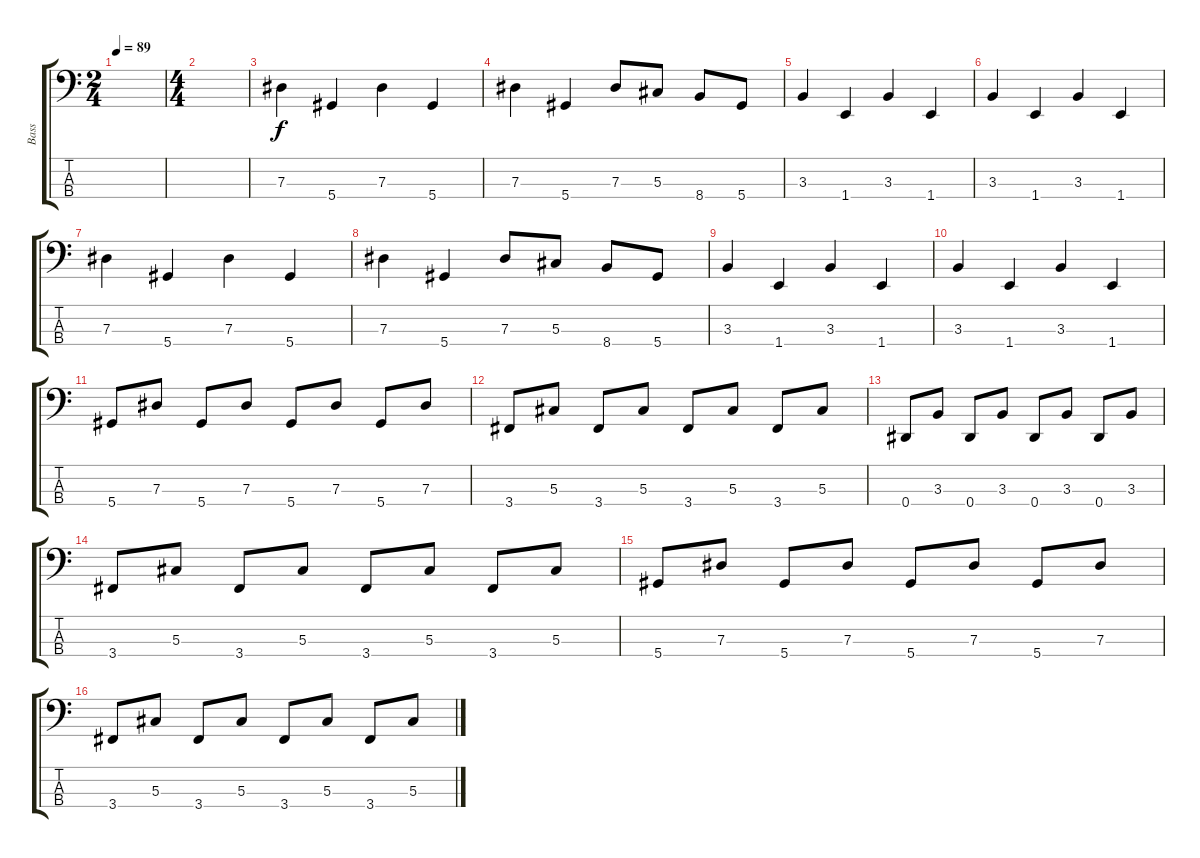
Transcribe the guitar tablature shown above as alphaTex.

\track ("Bass" "Bass") {instrument acousticguitarsteel}
\staff {score tabs}
\tuning (Gb2 Db2 Ab1 Eb1) {hide}
\ts (2 4)
\tempo 89
\clef f4
\ks c
|
\ts (4 4)
|
7.3.4 5.4.4 7.3.4 5.4.4 |
7.3.4 5.4.4 7.3.8 5.3.8 8.4.8 5.4.8 |
3.3.4 1.4.4 3.3.4 1.4.4 |
3.3.4 1.4.4 3.3.4 1.4.4 |
7.3.4 5.4.4 7.3.4 5.4.4 |
7.3.4 5.4.4 7.3.8 5.3.8 8.4.8 5.4.8 |
3.3.4 1.4.4 3.3.4 1.4.4 |
3.3.4 1.4.4 3.3.4 1.4.4 |
5.4.8 7.3.8 5.4.8 7.3.8 5.4.8 7.3.8 5.4.8 7.3.8 |
3.4.8 5.3.8 3.4.8 5.3.8 3.4.8 5.3.8 3.4.8 5.3.8 |
0.4.8 3.3.8 0.4.8 3.3.8 0.4.8 3.3.8 0.4.8 3.3.8 |
3.4.8 5.3.8 3.4.8 5.3.8 3.4.8 5.3.8 3.4.8 5.3.8 |
5.4.8 7.3.8 5.4.8 7.3.8 5.4.8 7.3.8 5.4.8 7.3.8 |
3.4.8 5.3.8 3.4.8 5.3.8 3.4.8 5.3.8 3.4.8 5.3.8
